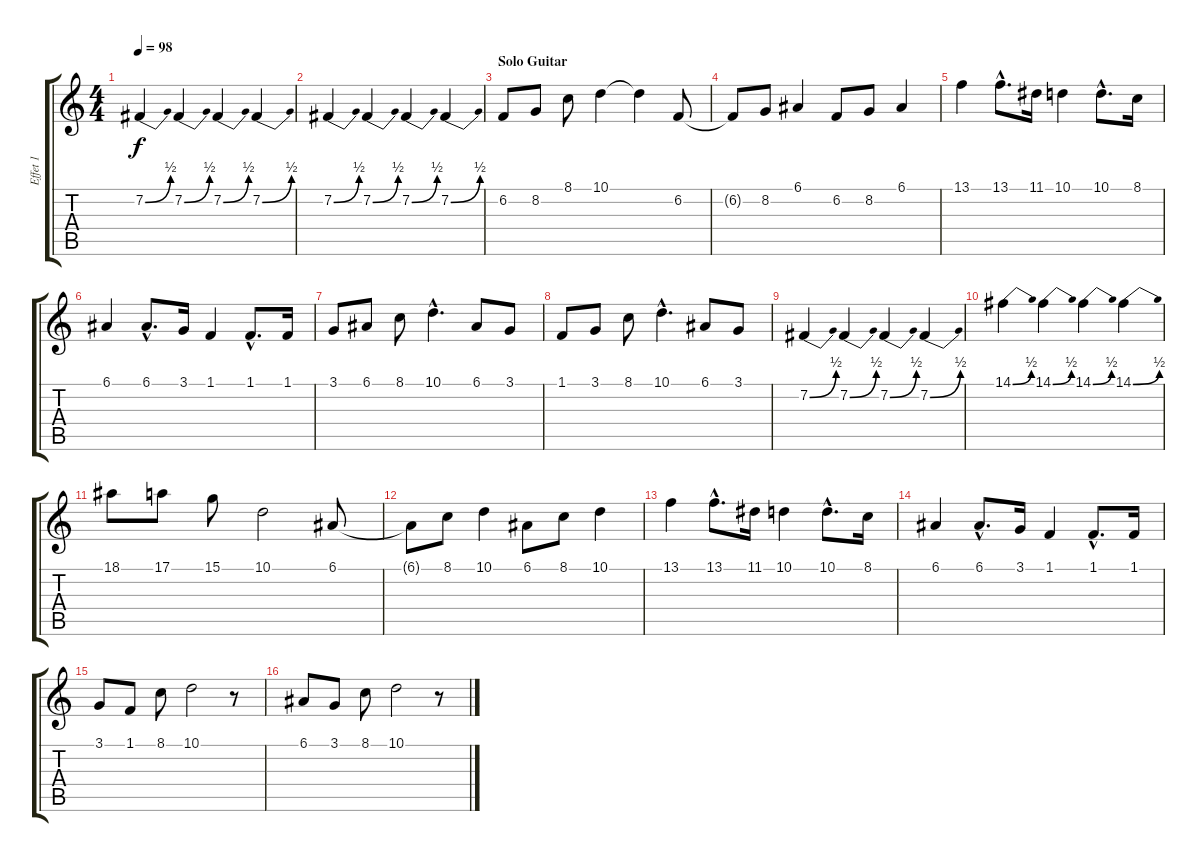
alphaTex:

\track ("Effet 1" "Effet 1") {instrument lead2sawtooth}
\staff {score tabs}
\tuning (E4 B3 G3 D3 A2 E2) {hide}
\ts (4 4)
\tempo 98
\clef g2
\ks c
7.2{be (bend 0 0 60 2)}.4{dy f volume 10 instrument lead2sawtooth} 7.2{be (bend 0 0 60 2)}.4 7.2{be (bend 0 0 60 2)}.4 7.2{be (bend 0 0 60 2)}.4 |
7.2{be (bend 0 0 60 2)}.4 7.2{be (bend 0 0 60 2)}.4 7.2{be (bend 0 0 60 2)}.4 7.2{be (bend 0 0 60 2)}.4 |
\section ("" "Solo Guitar")
6.2.8 8.2.8 8.1.8 10.1.4 10.1{t}.4 6.2.8 |
6.2{t}.8 8.2.8 6.1.4 6.2.8 8.2.8 6.1.4 |
13.1.4 13.1{hac}.8{d} 11.1.16 10.1.4 10.1{hac}.8{d} 8.1.16 |
6.1.4 6.1{hac}.8{d} 3.1.16 1.1.4 1.1{hac}.8{d} 1.1.16 |
3.1.8 6.1.8 8.1.8 10.1{hac}.4{d} 6.1.8 3.1.8 |
1.1.8 3.1.8 8.1.8 10.1{hac}.4{d} 6.1.8 3.1.8 |
7.2{be (bend 0 0 60 2)}.4 7.2{be (bend 0 0 60 2)}.4 7.2{be (bend 0 0 60 2)}.4 7.2{be (bend 0 0 60 2)}.4 |
14.1{be (bend 0 0 60 2)}.4 14.1{be (bend 0 0 60 2)}.4 14.1{be (bend 0 0 60 2)}.4 14.1{be (bend 0 0 60 2)}.4 |
18.1.8 17.1.8 15.1.8 10.1.2 6.1.8 |
6.1{t}.8 8.1.8 10.1.4 6.1.8 8.1.8 10.1.4 |
13.1.4 13.1{hac}.8{d} 11.1.16 10.1.4 10.1{hac}.8{d} 8.1.16 |
6.1.4 6.1{hac}.8{d} 3.1.16 1.1.4 1.1{hac}.8{d} 1.1.16 |
3.1.8 1.1.8 8.1.8 10.1.2 r.8 |
6.1.8 3.1.8 8.1.8 10.1.2 r.8
